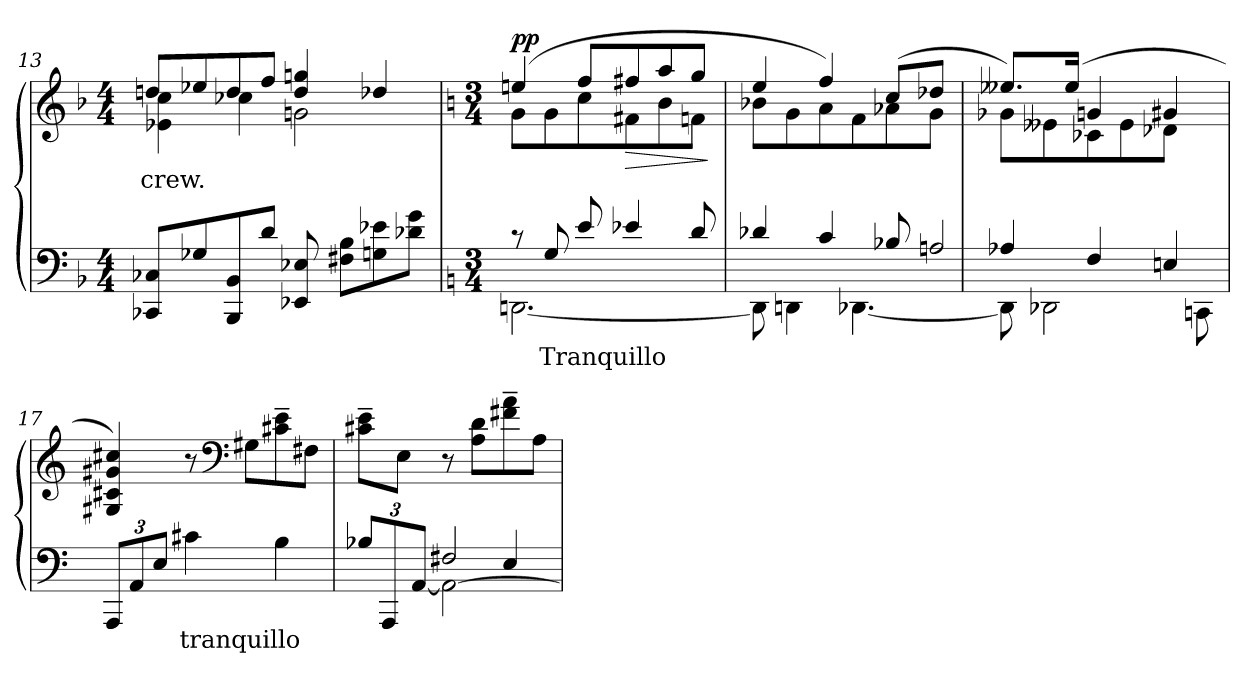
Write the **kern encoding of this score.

**kern	**text	**kern	**text	**dynam
*part1	*part1	*part1	*part1	*part1
*staff2	*staff2	*staff1	*staff1	*staff1/2
*clefF4	*	*clefG2	*	*
*k[b-]	*	*k[b-]	*	*
*M4/4	*	*M4/4	*	*
=13	=13	=13	=13	=13
*	*	*^	*	*
8C-X/ 8CC-X/L	.	8ddn/L	4cc\ 4e-X\	crew.	.
8G-X/	.	8ee-X/	.	.	.
8BB-/ 8BBB-/	.	8dd/	4cc-X\	.	.
8d/J	.	8ff/J	.	.	.
8E-X/ 8EE-X/	.	4ggn/ 4dd/	2gn\	.	.
8B-\ 8F#X\L	.	.	.	.	.
8e-X\ 8Gn\	.	4dd-X/	.	.	.
8g\ 8d-X\J	.	.	.	.	.
!!LO:LB:g=z	!!
=14	=14	=14	=14	=14	=14
*k[]	*	*k[]	*	*	*
*M3/4	*	*M3/4	*	*	*
*^	*	*	*	*	*
!	!	!	!	!	!	!LO:DY:b
8rc	[2.DDn\	.	(4een/	8g\L	.	pp
8G/	.	Tranquillo	.	8g\	.	.
8e/	.	.	8ff/L	8cc\	.	.
!	!	!	!	!	!	!LO:HP:b
4e-X/	.	.	8ff#X/	8f#X\	.	>
.	.	.	8aa/	8b\	.	.
8d/	.	.	8gg/J	8fn\J	.	.
*v	*v	*	*	*	*	*
*	*	*v	*v	*	*
.	.	.	.	]
=15	=15	=15	=15	=15
*^	*	*^	*	*
4d-X/	8DD\]	.	4ee/	8b-X\L	.	.
.	4DDn\	.	.	8g\	.	.
4c/	.	.	4ff/)	8a\	.	.
.	[4.DD-X\	.	.	8f\	.	.
8B-X/L	.	.	(8cc/L	8a-X\	.	.
!LO:N:vis=2	!	!	!	!	!	!
8An/	.	.	8dd-X/J	8g\J	.	.
=16	=16	=16	=16	=16	=16	=16
4A-X/	8DD-\]	.	8.ee--X/L)	8g-X\L	.	.
.	2DD-X\	.	.	8e--X\	.	.
.	.	.	(16ee--/Jk	.	.	.
4F/	.	.	4gn/	8c-X\	.	.
.	.	.	.	8e--\	.	.
4En/	.	.	4g#X/	8d-X\J	.	.
.	8CCn\	.	.	8ryy	.	.
*v	*v	*	*	*	*	*
*	*	*v	*v	*	*
!!LO:LB:g=z
=17	=17	=17	=17	=17
12AAA/L	.	4cc#X/ 4g#X/ 4c#X/ 4G#X/)	.	.
12AA/	.	.	.	.
12E/J	.	.	.	.
4c#X\	tranquillo	8r	.	.
*	*	*clefF4	*	*
.	.	8G#X\L	.	.
4B\	.	8e\~ 8c#X\~	.	.
.	.	8F#X\J	.	.
=18	=18	=18	=18	=18
*^	*	*	*	*
*	*^	*	*	*	*
2ryy	12B-X/L	4ryy	.	8e\~ 8c#X\~L	.	.
.	12AAA/	.	.	.	.	.
.	.	.	.	8E\J	.	.
.	[12AA/J	.	.	.	.	.
.	2F#X/	2AA\_	.	8r	.	.
.	.	.	.	8d\ 8A\L	.	.
4E/	.	.	.	8a\~ 8f#X\~	.	.
.	.	.	.	8A\J	.	.
*v	*v	*v	*	*	*	*
=	=	=	=	=
*-	*-	*-	*-	*-
